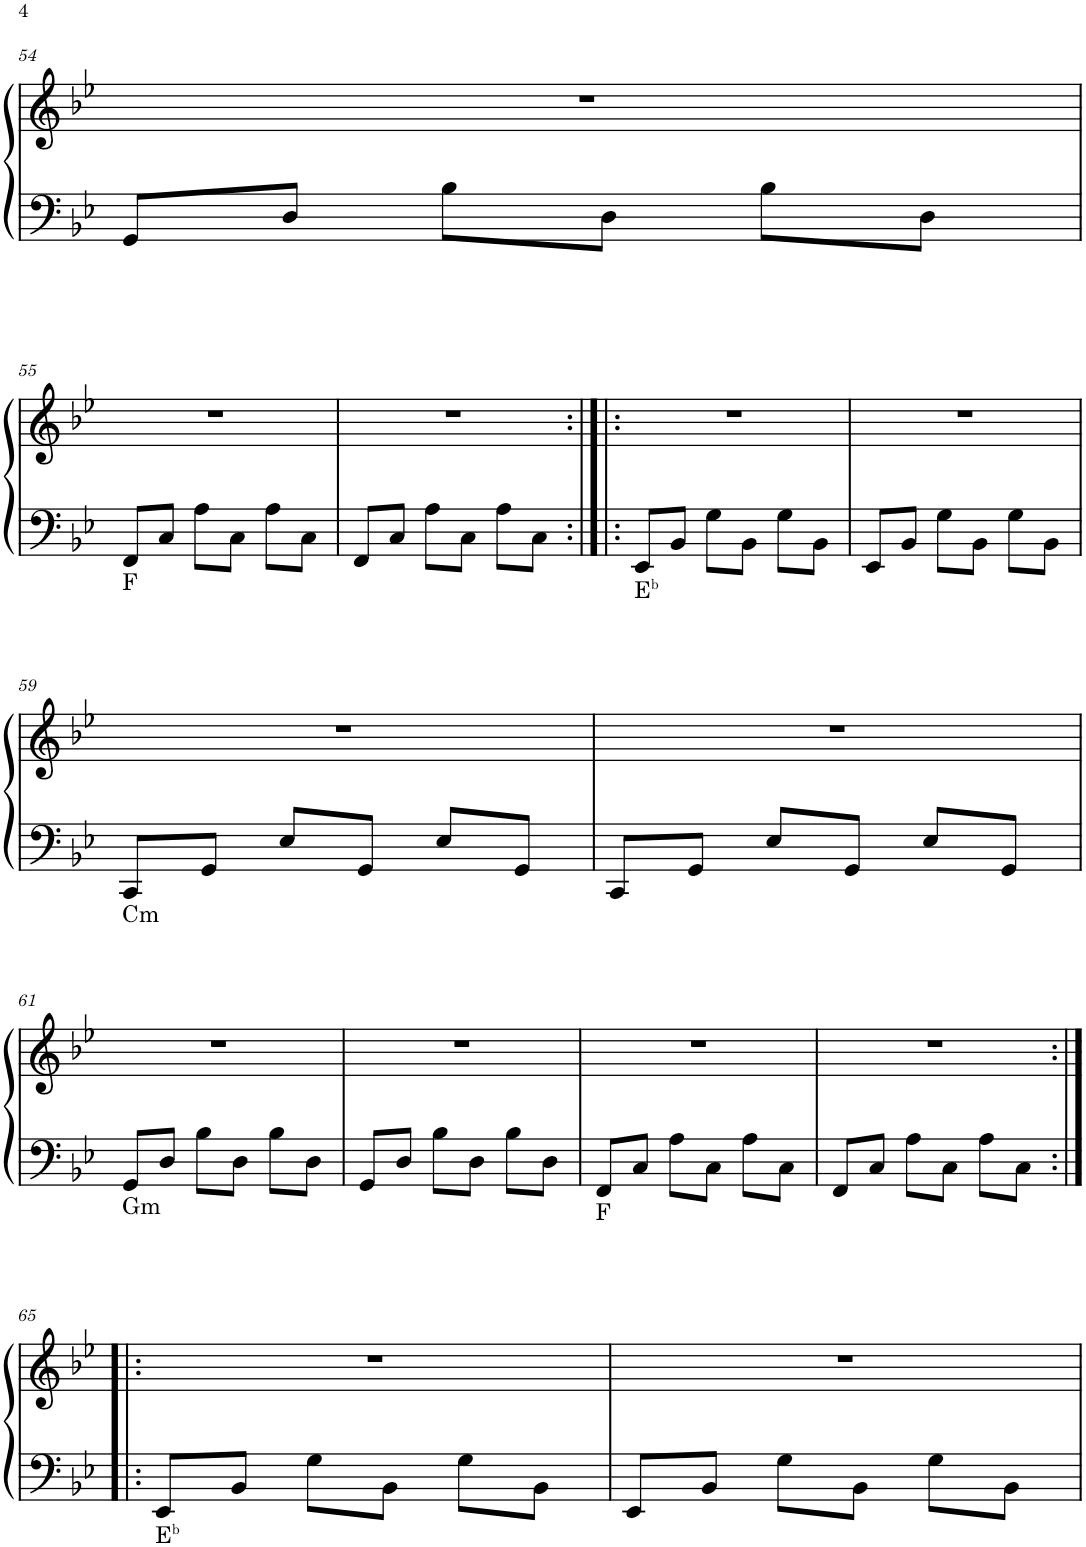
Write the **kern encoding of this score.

**kern	**kern
*part1	*part1
*staff2	*staff1
*I"Piano	*
*I'Pno.	*
!!LO:PB:g=z
*clefF4	*clefG2
*k[b-e-]	*k[b-e-]
*M3/4	*M3/4
=54	=54
8GG/L	2.r
8D/J	.
8B-\L	.
8D\J	.
8B-\L	.
8D\J	.
!!LO:LB:g=z
=55	=55
!LO:TX:b:t=F	!
8FF/L	2.r
8C/J	.
8A\L	.
8C\J	.
8A\L	.
8C\J	.
=56	=56
8FF/L	2.r
8C/J	.
8A\L	.
8C\J	.
8A\L	.
8C\J	.
=57:|!|:	=57:|!|:
!LO:TX:b:t=E	!
!LO:TX:b:t=b	!
8EE-/L	2.r
8BB-/J	.
8G\L	.
8BB-\J	.
8G\L	.
8BB-\J	.
=58	=58
8EE-/L	2.r
8BB-/J	.
8G\L	.
8BB-\J	.
8G\L	.
8BB-\J	.
!!LO:LB:g=z
=59	=59
!LO:TX:b:t=Cm	!
8CC/L	2.r
8GG/J	.
8E-/L	.
8GG/J	.
8E-/L	.
8GG/J	.
=60	=60
8CC/L	2.r
8GG/J	.
8E-/L	.
8GG/J	.
8E-/L	.
8GG/J	.
!!LO:LB:g=z
=61	=61
!LO:TX:b:t=Gm	!
8GG/L	2.r
8D/J	.
8B-\L	.
8D\J	.
8B-\L	.
8D\J	.
=62	=62
8GG/L	2.r
8D/J	.
8B-\L	.
8D\J	.
8B-\L	.
8D\J	.
=63	=63
!LO:TX:b:t=F	!
8FF/L	2.r
8C/J	.
8A\L	.
8C\J	.
8A\L	.
8C\J	.
=64	=64
8FF/L	2.r
8C/J	.
8A\L	.
8C\J	.
8A\L	.
8C\J	.
!!LO:LB:g=z
=65:|!|:	=65:|!|:
!LO:TX:b:t=E	!
!LO:TX:b:t=b	!
8EE-/L	2.r
8BB-/J	.
8G\L	.
8BB-\J	.
8G\L	.
8BB-\J	.
=66	=66
8EE-/L	2.r
8BB-/J	.
8G\L	.
8BB-\J	.
8G\L	.
8BB-\J	.
=	=
*-	*-
